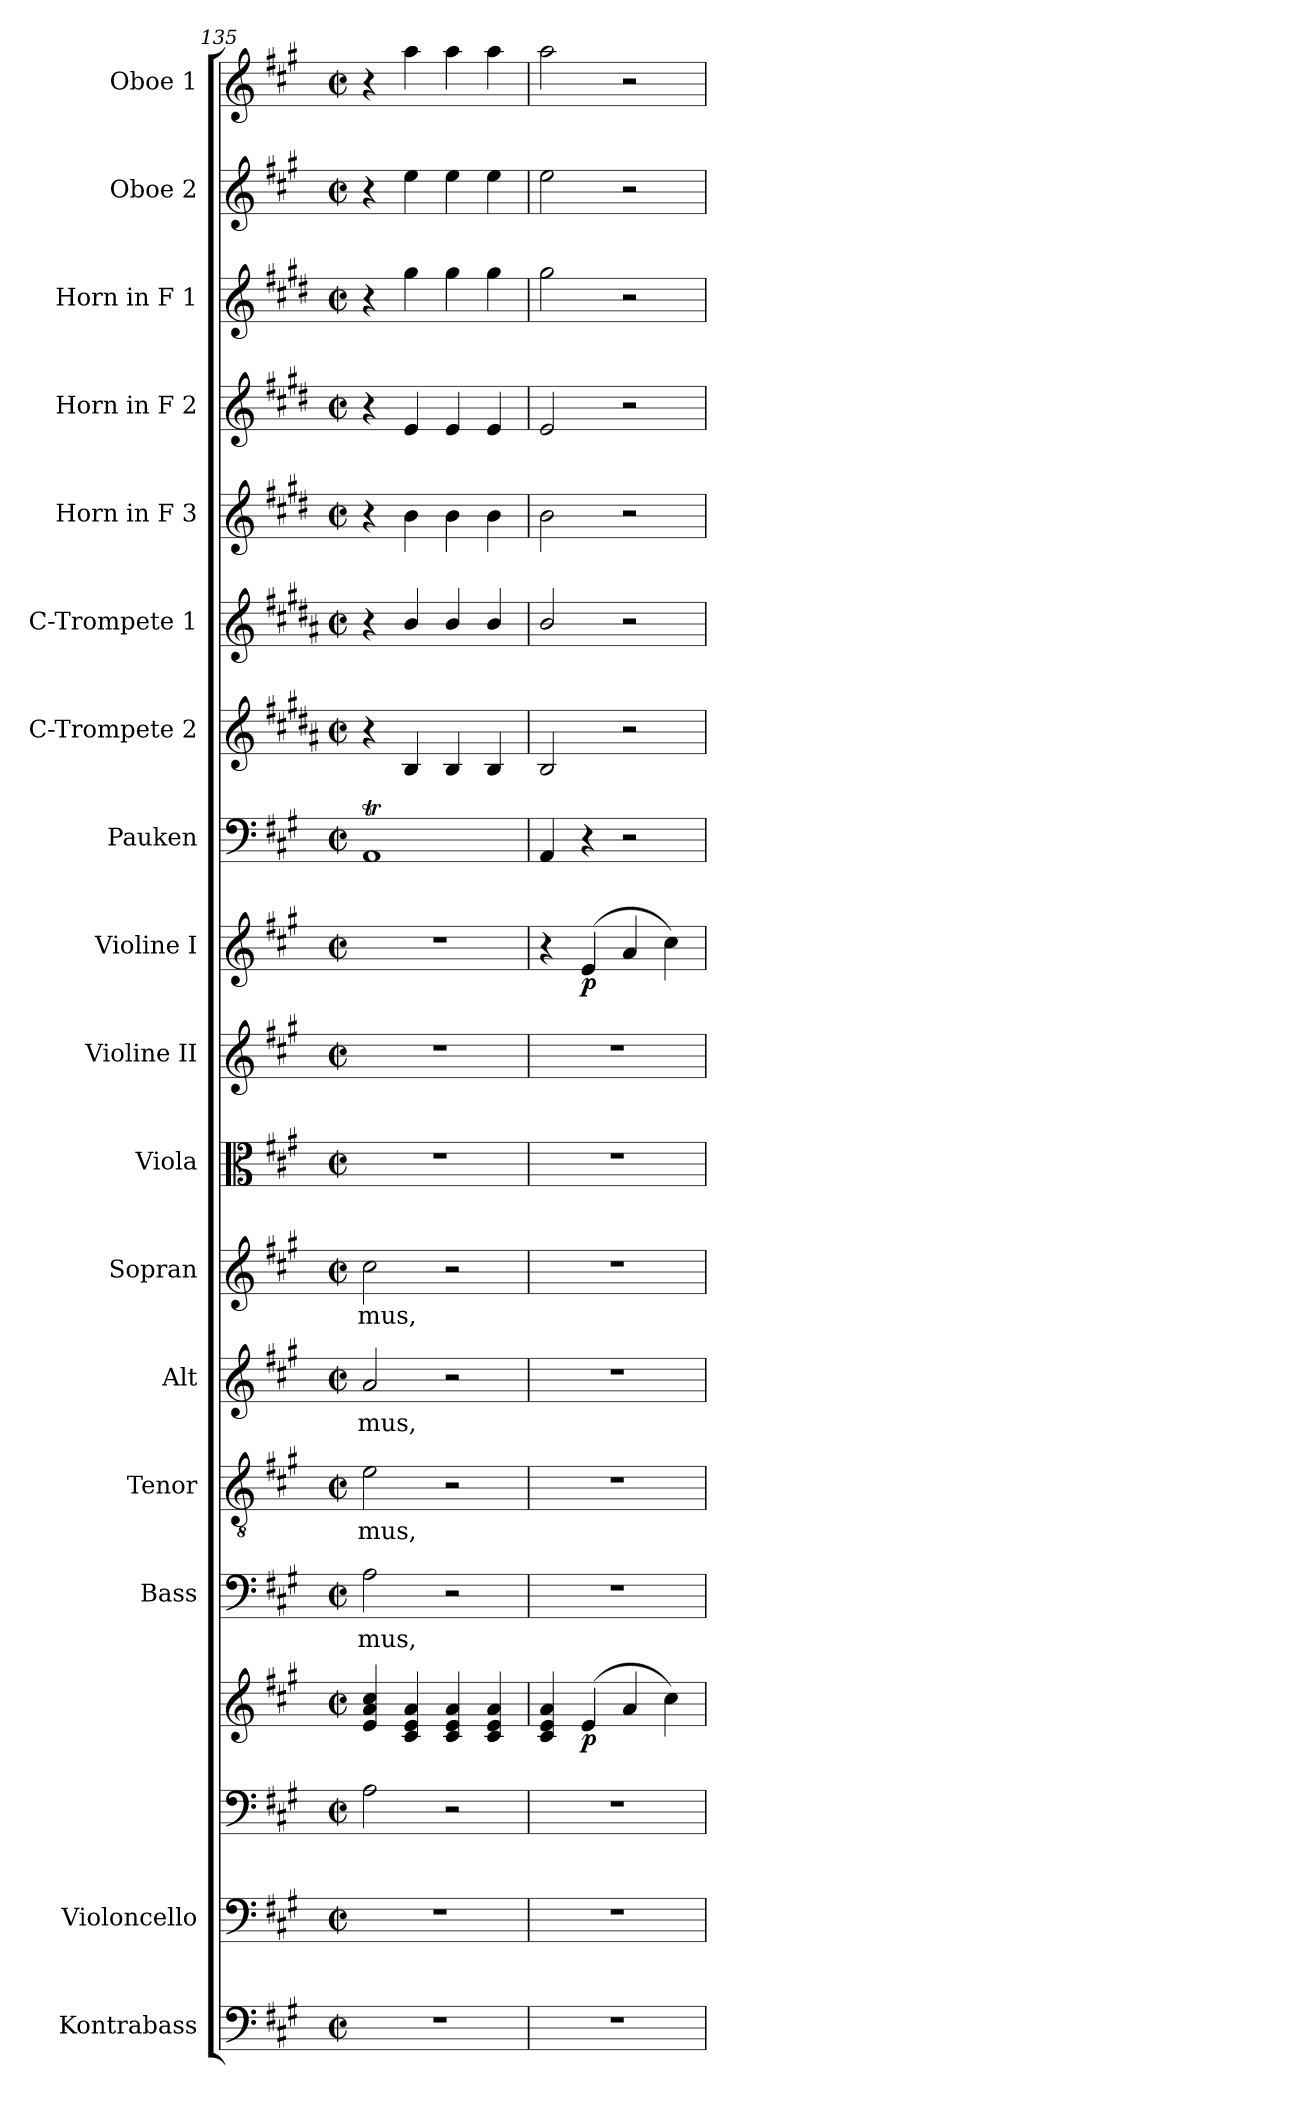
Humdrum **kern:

**kern	**kern	**kern	**kern	**dynam	**kern	**text	**kern	**text	**kern	**text	**kern	**text	**kern	**kern	**kern	**dynam	**kern	**kern	**kern	**kern	**kern	**kern	**kern	**kern
*part18	*part17	*part16	*part16	*part16	*part15	*part15	*part14	*part14	*part13	*part13	*part12	*part12	*part11	*part10	*part9	*part9	*part8	*part7	*part6	*part5	*part4	*part3	*part2	*part1
*staff19	*staff18	*staff17	*staff16	*staff16/17	*staff15	*staff15	*staff14	*staff14	*staff13	*staff13	*staff12	*staff12	*staff11	*staff10	*staff9	*staff9	*staff8	*staff7	*staff6	*staff5	*staff4	*staff3	*staff2	*staff1
*I"Kontrabass	*I"Violoncello	*	*	*	*I"Bass	*	*I"Tenor	*	*I"Alt	*	*I"Sopran	*	*I"Viola	*I"Violine II	*I"Violine I	*	*I"Pauken	*I"C-Trompete 2	*I"C-Trompete 1	*I"Horn in F 3	*I"Horn in F 2	*I"Horn in F 1	*I"Oboe 2	*I"Oboe 1
*I'Kb.	*I'Vc.	*	*	*	*I'B.	*	*I'T.	*	*I'A.	*	*I'S.	*	*I'Vla.	*I'Vl. II	*I'Vl. I	*	*I'Pk.	*I'C Trp. 2	*I'C Trp. 1	*	*	*	*I'Ob. 2	*I'Ob. 1
!!LO:PB:g=z
*clefF4	*clefF4	*clefF4	*clefG2	*	*clefF4	*	*clefGv2	*	*clefG2	*	*clefG2	*	*clefC3	*clefG2	*clefG2	*	*clefF4	*clefG2	*clefG2	*clefG2	*clefG2	*clefG2	*clefG2	*clefG2
*ITrd7c12	*	*	*	*	*	*	*	*	*	*	*	*	*	*	*	*	*	*ITrd1c2	*ITrd1c2	*ITrd4c7	*ITrd4c7	*ITrd4c7	*	*
*k[f#c#g#]	*k[f#c#g#]	*k[f#c#g#]	*k[f#c#g#]	*	*k[f#c#g#]	*	*k[f#c#g#]	*	*k[f#c#g#]	*	*k[f#c#g#]	*	*k[f#c#g#]	*k[f#c#g#]	*k[f#c#g#]	*	*k[f#c#g#]	*k[f#c#g#]	*k[f#c#g#]	*k[f#c#g#]	*k[f#c#g#]	*k[f#c#g#]	*k[f#c#g#]	*k[f#c#g#]
*A:	*A:	*A:	*A:	*	*A:	*	*A:	*	*A:	*	*A:	*	*A:	*A:	*A:	*	*A:	*A:	*A:	*A:	*A:	*A:	*A:	*A:
*M2/2	*M2/2	*M2/2	*M2/2	*	*M2/2	*	*M2/2	*	*M2/2	*	*M2/2	*	*M2/2	*M2/2	*M2/2	*	*M2/2	*M2/2	*M2/2	*M2/2	*M2/2	*M2/2	*M2/2	*M2/2
*met(c|)	*met(c|)	*met(c|)	*met(c|)	*	*met(c|)	*	*met(c|)	*	*met(c|)	*	*met(c|)	*	*met(c|)	*met(c|)	*met(c|)	*	*met(c|)	*met(c|)	*met(c|)	*met(c|)	*met(c|)	*met(c|)	*met(c|)	*met(c|)
=135	=135	=135	=135	=135	=135	=135	=135	=135	=135	=135	=135	=135	=135	=135	=135	=135	=135	=135	=135	=135	=135	=135	=135	=135
!	!	!	!	!	!	!LO:LY:b	!	!LO:LY:b	!	!LO:LY:b	!	!LO:LY:b	!	!	!	!	!	!	!	!	!	!	!	!
1r	1r	2A\	4e/ 4a/ 4cc#/	.	2A\	-mus,	2e\	-mus,	2a/	-mus,	2cc#\	-mus,	1r	1r	1r	.	1AAT	4r	4r	4r	4r	4r	4r	4r
.	.	.	4c#/ 4e/ 4a/	.	.	.	.	.	.	.	.	.	.	.	.	.	.	4A/	4a/	4e\	4A/	4cc#\	4ee\	4aa\
.	.	2r	4c#/ 4e/ 4a/	.	2r	.	2r	.	2r	.	2r	.	.	.	.	.	.	4A/	4a/	4e\	4A/	4cc#\	4ee\	4aa\
.	.	.	4c#/ 4e/ 4a/	.	.	.	.	.	.	.	.	.	.	.	.	.	.	4A/	4a/	4e\	4A/	4cc#\	4ee\	4aa\
=136	=136	=136	=136	=136	=136	=136	=136	=136	=136	=136	=136	=136	=136	=136	=136	=136	=136	=136	=136	=136	=136	=136	=136	=136
1r	1r	1r	4c#/ 4e/ 4a/	.	1r	.	1r	.	1r	.	1r	.	1r	1r	4r	.	4AA/	2A/	2a/	2e\	2A/	2cc#\	2ee\	2aa\
!	!	!	!	!LO:DY:b	!	!	!	!	!	!	!	!	!	!	!	!LO:DY:b	!	!	!	!	!	!	!	!
.	.	.	(4e/	p	.	.	.	.	.	.	.	.	.	.	(4e/	p	4r	.	.	.	.	.	.	.
.	.	.	4a/	.	.	.	.	.	.	.	.	.	.	.	4a/	.	2r	2r	2r	2r	2r	2r	2r	2r
.	.	.	4cc#\)	.	.	.	.	.	.	.	.	.	.	.	4cc#\)	.	.	.	.	.	.	.	.	.
=	=	=	=	=	=	=	=	=	=	=	=	=	=	=	=	=	=	=	=	=	=	=	=	=
*-	*-	*-	*-	*-	*-	*-	*-	*-	*-	*-	*-	*-	*-	*-	*-	*-	*-	*-	*-	*-	*-	*-	*-	*-
